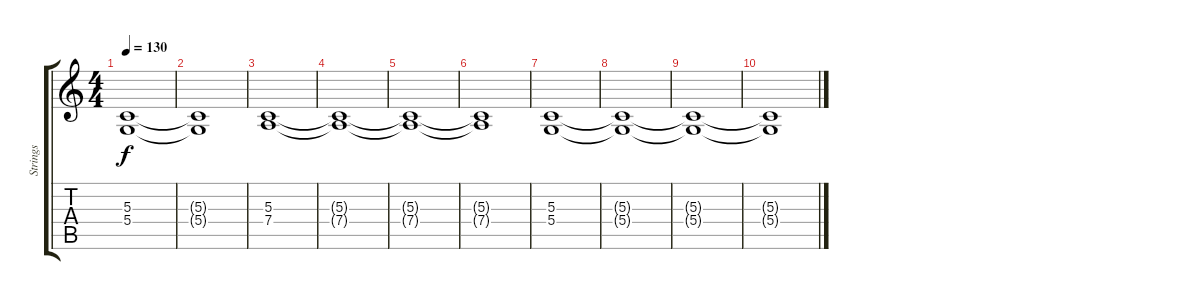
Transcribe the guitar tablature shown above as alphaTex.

\track ("Strings" "Strings") {instrument stringensemble1}
\staff {score tabs}
\tuning (E4 B3 G3 D3 A2 E2) {hide}
\ts (4 4)
\tempo 130
\clef g2
\ks c
(5.3{t} 5.4{t}).1{dy f} |
(5.3{t} 5.4{t}).1 |
(5.3 7.4).1 |
(5.3{t} 7.4{t}).1 |
(5.3{t} 7.4{t}).1 |
(5.3{t} 7.4{t}).1 |
(5.3 5.4).1 |
(5.3{t} 5.4{t}).1 |
(5.3{t} 5.4{t}).1 |
(5.3{t} 5.4{t}).1
